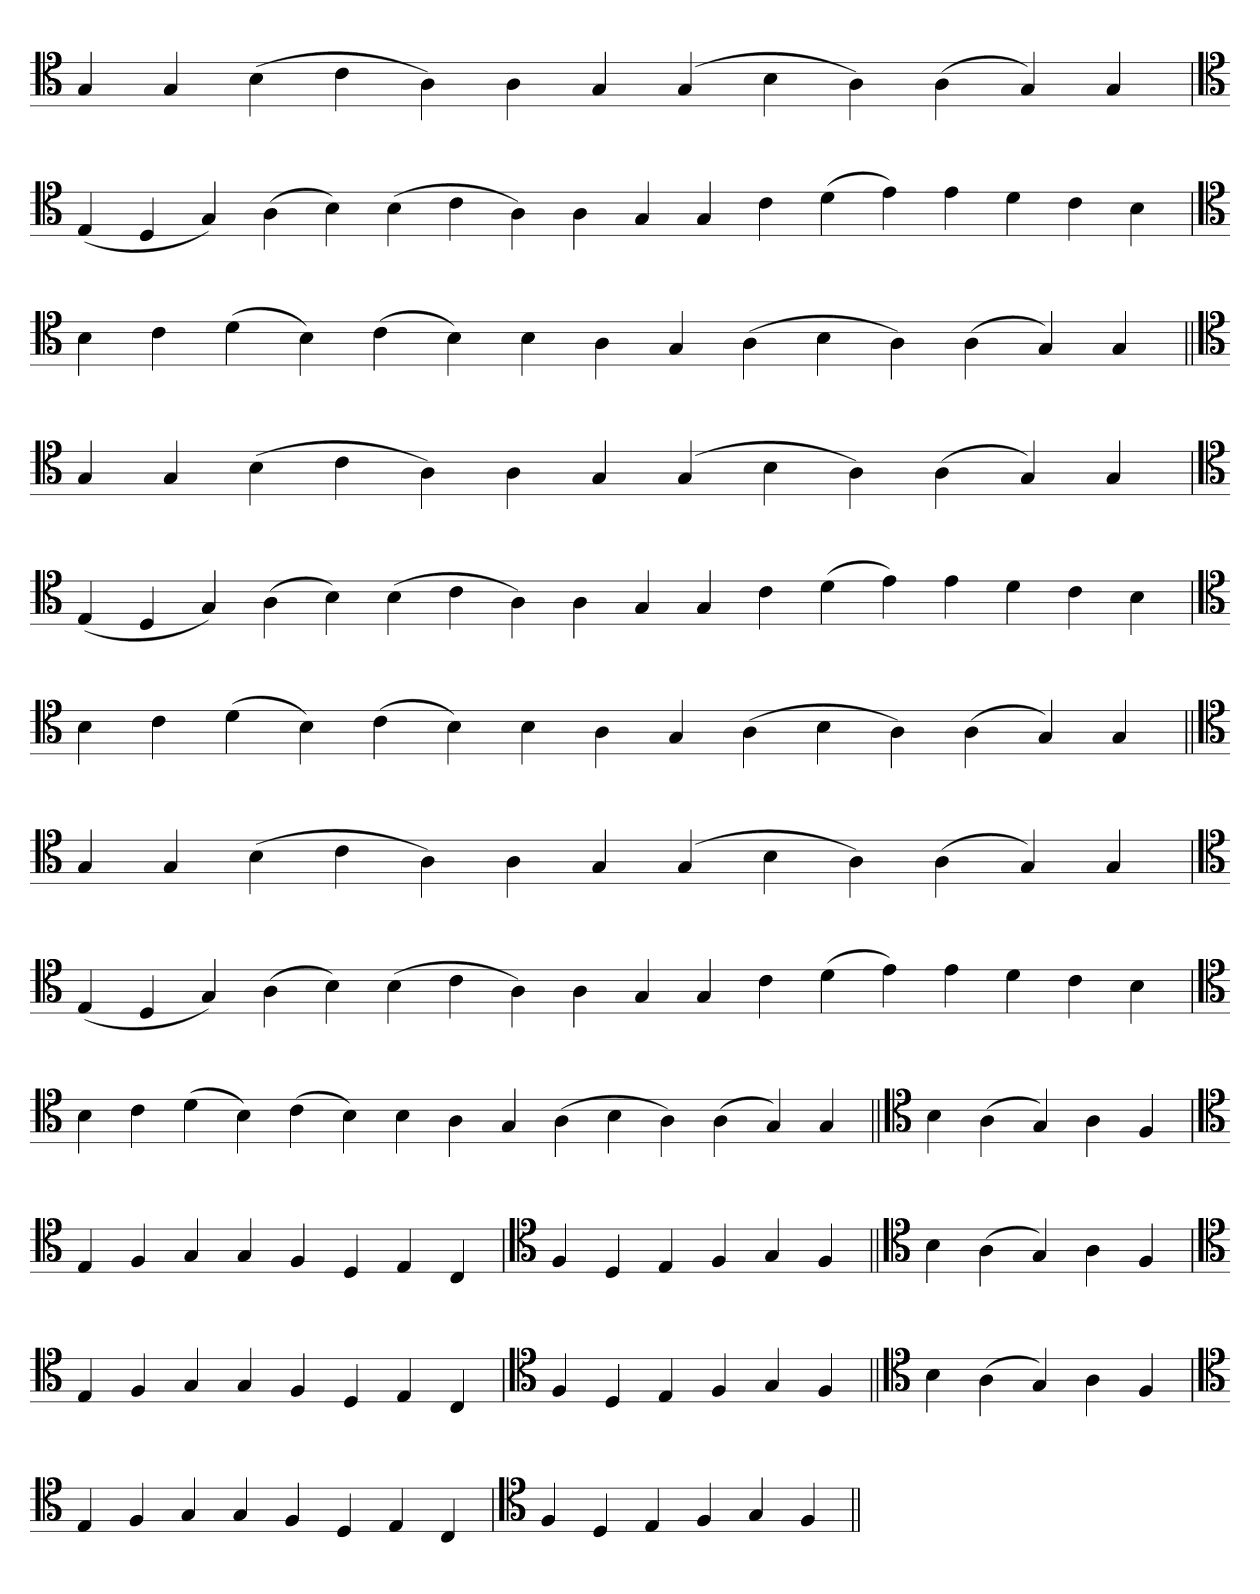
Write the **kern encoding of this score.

**kern
*part1
*staff1
*clefC4
=
4G
4G
(4B
4c
4A)
4A
4G
(4G
4B
4A)
(4A
4G)
4G
=`
*clefC4
(4E
4D
4G)
(4A
4B)
(4B
4c
4A)
4A
4G
4G
4c
(4d
4e)
4e
4d
4c
4B
='
*clefC4
4B
4c
(4d
4B)
(4c
4B)
4B
4A
4G
(4A
4B
4A)
(4A
4G)
4G
=||
*clefC4
4G
4G
(4B
4c
4A)
4A
4G
(4G
4B
4A)
(4A
4G)
4G
=`
*clefC4
(4E
4D
4G)
(4A
4B)
(4B
4c
4A)
4A
4G
4G
4c
(4d
4e)
4e
4d
4c
4B
='
*clefC4
4B
4c
(4d
4B)
(4c
4B)
4B
4A
4G
(4A
4B
4A)
(4A
4G)
4G
=||
*clefC4
4G
4G
(4B
4c
4A)
4A
4G
(4G
4B
4A)
(4A
4G)
4G
=`
*clefC4
(4E
4D
4G)
(4A
4B)
(4B
4c
4A)
4A
4G
4G
4c
(4d
4e)
4e
4d
4c
4B
='
*clefC4
4B
4c
(4d
4B)
(4c
4B)
4B
4A
4G
(4A
4B
4A)
(4A
4G)
4G
=||
*clefC4
4B
(4A
4G)
4A
4F
=`
*clefC4
4E
4F
4G
4G
4F
4D
4E
4C
='
*clefC4
4F
4D
4E
4F
4G
4F
=||
*clefC4
4B
(4A
4G)
4A
4F
=`
*clefC4
4E
4F
4G
4G
4F
4D
4E
4C
='
*clefC4
4F
4D
4E
4F
4G
4F
=||
*clefC4
4B
(4A
4G)
4A
4F
=`
*clefC4
4E
4F
4G
4G
4F
4D
4E
4C
='
*clefC4
4F
4D
4E
4F
4G
4F
=||
*-
